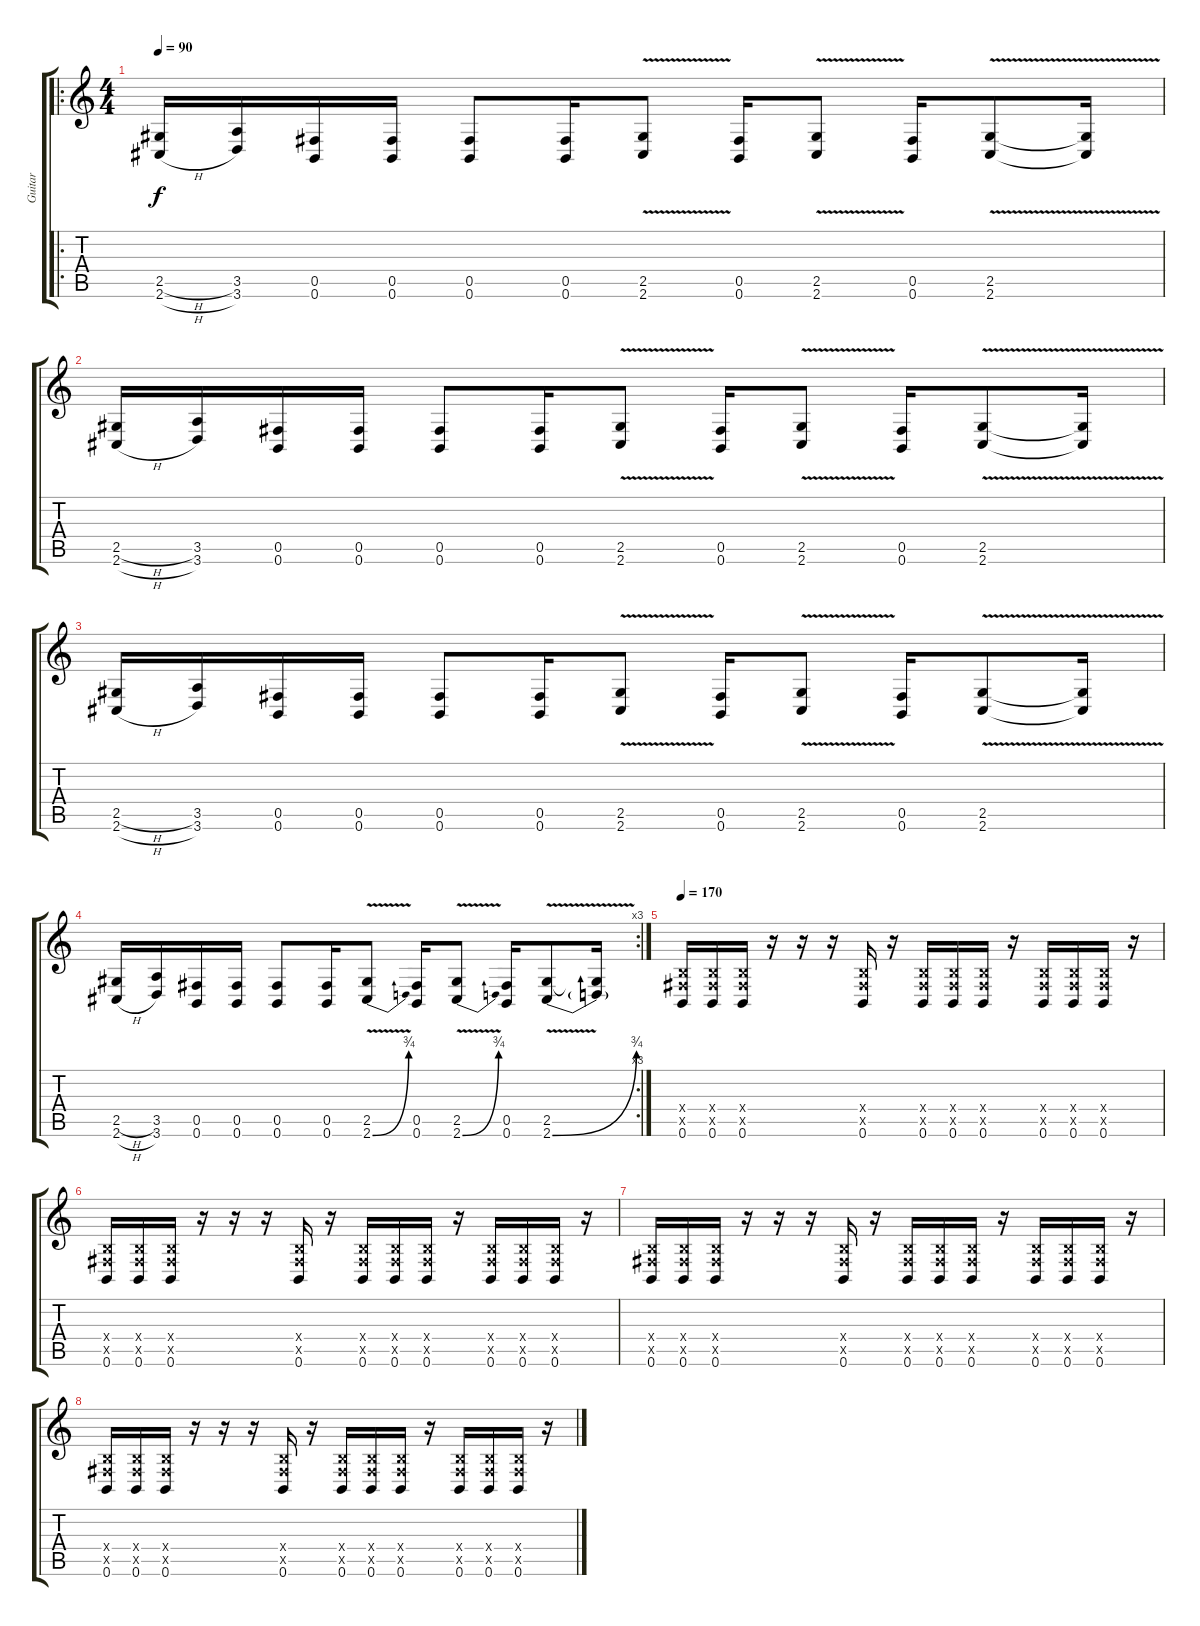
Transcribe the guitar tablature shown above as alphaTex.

\track ("Guitar" "Guitar") {instrument overdrivenguitar}
\staff {score tabs}
\tuning (Db4 Ab3 E3 B2 Gb2 B1) {hide}
\ro
\ts (4 4)
\tempo 90
\clef g2
\ks c
(2.5{h} 2.6{h}).16{dy f instrument overdrivenguitar} (3.5 3.6).16 (0.5 0.6).16 (0.5 0.6).16 (0.5 0.6).8 (0.5 0.6).16 (2.5 2.6{v}).8 (0.5 0.6).16 (2.5 2.6{v}).8 (0.5 0.6).16 (2.5 2.6{v}).8 (2.5{t} 2.6{t}).16 |
(2.5{h} 2.6{h}).16 (3.5 3.6).16 (0.5 0.6).16 (0.5 0.6).16 (0.5 0.6).8 (0.5 0.6).16 (2.5 2.6{v}).8 (0.5 0.6).16 (2.5 2.6{v}).8 (0.5 0.6).16 (2.5 2.6{v}).8 (2.5{t} 2.6{t}).16 |
(2.5{h} 2.6{h}).16 (3.5 3.6).16 (0.5 0.6).16 (0.5 0.6).16 (0.5 0.6).8 (0.5 0.6).16 (2.5 2.6{v}).8 (0.5 0.6).16 (2.5 2.6{v}).8 (0.5 0.6).16 (2.5 2.6{v}).8 (2.5{t} 2.6{t}).16 |
\rc 3
(2.5{h} 2.6{h}).16 (3.5 3.6).16 (0.5 0.6).16 (0.5 0.6).16 (0.5 0.6).8 (0.5 0.6).16 (2.5 2.6{be (bend 0 0 60 3) v}).8 (0.5 0.6).16 (2.5 2.6{be (bend 0 0 60 3) v}).8 (0.5 0.6).16 (2.5 2.6{be (bend 0 0 60 3) v}).8 (2.5{t} 2.6{t}).16 |
\tempo 170
(0.4{x} 0.5{x} 0.6).16 (0.4{x} 0.5{x} 0.6).16 (0.4{x} 0.5{x} 0.6).16 r.16 r.16 r.16 (0.4{x} 0.5{x} 0.6).16 r.16 (0.4{x} 0.5{x} 0.6).16 (0.4{x} 0.5{x} 0.6).16 (0.4{x} 0.5{x} 0.6).16 r.16 (0.4{x} 0.5{x} 0.6).16 (0.4{x} 0.5{x} 0.6).16 (0.4{x} 0.5{x} 0.6).16 r.16 |
(0.4{x} 0.5{x} 0.6).16 (0.4{x} 0.5{x} 0.6).16 (0.4{x} 0.5{x} 0.6).16 r.16 r.16 r.16 (0.4{x} 0.5{x} 0.6).16 r.16 (0.4{x} 0.5{x} 0.6).16 (0.4{x} 0.5{x} 0.6).16 (0.4{x} 0.5{x} 0.6).16 r.16 (0.4{x} 0.5{x} 0.6).16 (0.4{x} 0.5{x} 0.6).16 (0.4{x} 0.5{x} 0.6).16 r.16 |
(0.4{x} 0.5{x} 0.6).16 (0.4{x} 0.5{x} 0.6).16 (0.4{x} 0.5{x} 0.6).16 r.16 r.16 r.16 (0.4{x} 0.5{x} 0.6).16 r.16 (0.4{x} 0.5{x} 0.6).16 (0.4{x} 0.5{x} 0.6).16 (0.4{x} 0.5{x} 0.6).16 r.16 (0.4{x} 0.5{x} 0.6).16 (0.4{x} 0.5{x} 0.6).16 (0.4{x} 0.5{x} 0.6).16 r.16 |
(0.4{x} 0.5{x} 0.6).16 (0.4{x} 0.5{x} 0.6).16 (0.4{x} 0.5{x} 0.6).16 r.16 r.16 r.16 (0.4{x} 0.5{x} 0.6).16 r.16 (0.4{x} 0.5{x} 0.6).16 (0.4{x} 0.5{x} 0.6).16 (0.4{x} 0.5{x} 0.6).16 r.16 (0.4{x} 0.5{x} 0.6).16 (0.4{x} 0.5{x} 0.6).16 (0.4{x} 0.5{x} 0.6).16 r.16
